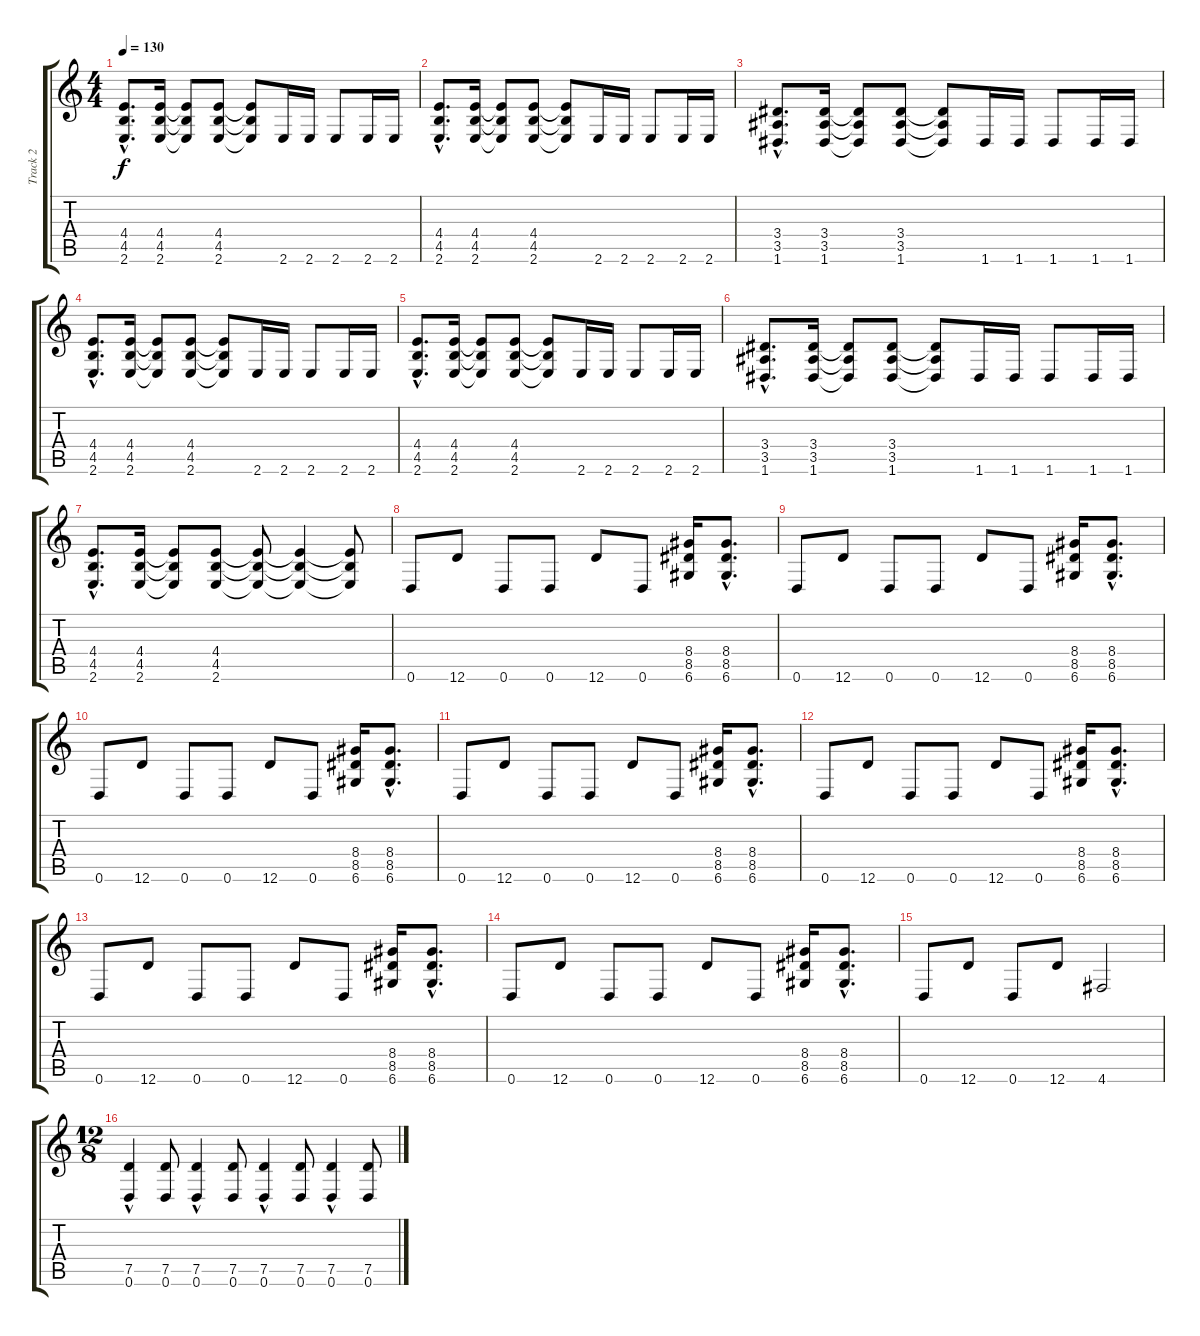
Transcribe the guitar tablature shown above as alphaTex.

\track ("Track 2" "Track 2") {instrument overdrivenguitar}
\staff {score tabs}
\tuning (D4 A3 F3 C3 G2 D2) {hide}
\ts (4 4)
\tempo 130
\clef g2
\ks c
(4.4{hac} 4.5{hac} 2.6{hac}).8{d dy f instrument overdrivenguitar} (4.4 4.5 2.6).16 (4.4{t} 4.5{t} 2.6{t}).8 (4.4 4.5 2.6).8 (4.4{t} 4.5{t} 2.6{t}).8 2.6.16 2.6.16 2.6.8 2.6.16 2.6.16 |
(4.4{hac} 4.5{hac} 2.6{hac}).8{d} (4.4 4.5 2.6).16 (4.4{t} 4.5{t} 2.6{t}).8 (4.4 4.5 2.6).8 (4.4{t} 4.5{t} 2.6{t}).8 2.6.16 2.6.16 2.6.8 2.6.16 2.6.16 |
(3.4{hac} 3.5{hac} 1.6{hac}).8{d} (3.4 3.5 1.6).16 (3.4{t} 3.5{t} 1.6{t}).8 (3.4 3.5 1.6).8 (3.4{t} 3.5{t} 1.6{t}).8 1.6.16 1.6.16 1.6.8 1.6.16 1.6.16 |
(4.4{hac} 4.5{hac} 2.6{hac}).8{d} (4.4 4.5 2.6).16 (4.4{t} 4.5{t} 2.6{t}).8 (4.4 4.5 2.6).8 (4.4{t} 4.5{t} 2.6{t}).8 2.6.16 2.6.16 2.6.8 2.6.16 2.6.16 |
(4.4{hac} 4.5{hac} 2.6{hac}).8{d} (4.4 4.5 2.6).16 (4.4{t} 4.5{t} 2.6{t}).8 (4.4 4.5 2.6).8 (4.4{t} 4.5{t} 2.6{t}).8 2.6.16 2.6.16 2.6.8 2.6.16 2.6.16 |
(3.4{hac} 3.5{hac} 1.6{hac}).8{d} (3.4 3.5 1.6).16 (3.4{t} 3.5{t} 1.6{t}).8 (3.4 3.5 1.6).8 (3.4{t} 3.5{t} 1.6{t}).8 1.6.16 1.6.16 1.6.8 1.6.16 1.6.16 |
(4.4{hac} 4.5{hac} 2.6{hac}).8{d} (4.4 4.5 2.6).16 (4.4{t} 4.5{t} 2.6{t}).8 (4.4 4.5 2.6).8 (4.4{t} 4.5{t} 2.6{t}).8 (4.4{t} 4.5{t} 2.6{t}).4 (4.4{t} 4.5{t} 2.6{t}).8 |
0.6.8 12.6.8 0.6.8 0.6.8 12.6.8 0.6.8 (8.4 8.5 6.6).16 (8.4{hac} 8.5{hac} 6.6{hac}).8{d} |
0.6.8 12.6.8 0.6.8 0.6.8 12.6.8 0.6.8 (8.4 8.5 6.6).16 (8.4{hac} 8.5{hac} 6.6{hac}).8{d} |
0.6.8 12.6.8 0.6.8 0.6.8 12.6.8 0.6.8 (8.4 8.5 6.6).16 (8.4{hac} 8.5{hac} 6.6{hac}).8{d} |
0.6.8 12.6.8 0.6.8 0.6.8 12.6.8 0.6.8 (8.4 8.5 6.6).16 (8.4{hac} 8.5{hac} 6.6{hac}).8{d} |
0.6.8 12.6.8 0.6.8 0.6.8 12.6.8 0.6.8 (8.4 8.5 6.6).16 (8.4{hac} 8.5{hac} 6.6{hac}).8{d} |
0.6.8 12.6.8 0.6.8 0.6.8 12.6.8 0.6.8 (8.4 8.5 6.6).16 (8.4{hac} 8.5{hac} 6.6{hac}).8{d} |
0.6.8 12.6.8 0.6.8 0.6.8 12.6.8 0.6.8 (8.4 8.5 6.6).16 (8.4{hac} 8.5{hac} 6.6{hac}).8{d} |
0.6.8 12.6.8 0.6.8 12.6.8 4.6.2 |
\ts (12 8)
(7.5 0.6{hac}).4 (7.5 0.6).8 (7.5 0.6{hac}).4 (7.5 0.6).8 (7.5 0.6{hac}).4 (7.5 0.6).8 (7.5 0.6{hac}).4 (7.5 0.6).8
